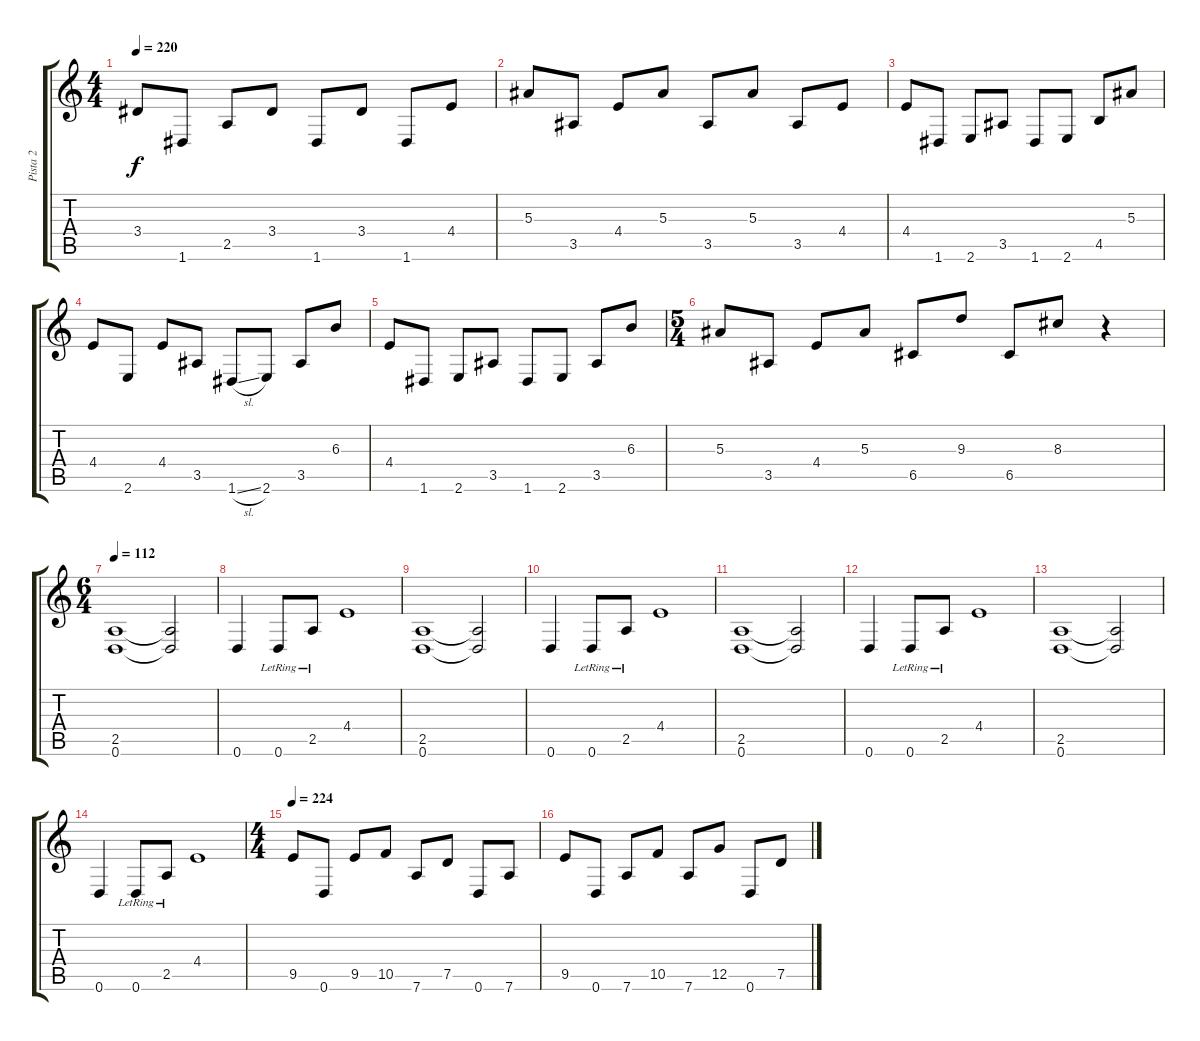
\track ("Pista 2" "Pista 2") {instrument distortionguitar}
\staff {score tabs}
\tuning (D4 A3 F3 C3 G2 D2) {hide}
\ts (4 4)
\tempo 220
\clef g2
\ks c
3.4.8{dy f} 1.6.8 2.5.8 3.4.8 1.6.8 3.4.8 1.6.8 4.4.8 |
5.3.8 3.5.8 4.4.8 5.3.8 3.5.8 5.3.8 3.5.8 4.4.8 |
4.4.8 1.6.8 2.6.8 3.5.8 1.6.8 2.6.8 4.5.8 5.3.8 |
4.4.8 2.6.8 4.4.8 3.5.8 1.6{sl}.8 2.6.8 3.5.8 6.3.8 |
4.4.8 1.6.8 2.6.8 3.5.8 1.6.8 2.6.8 3.5.8 6.3.8 |
\ts (5 4)
5.3.8 3.5.8 4.4.8 5.3.8 6.5.8 9.3.8 6.5.8 8.3.8 r.4 |
\ts (6 4)
\tempo 112
(2.5 0.6).1 (2.5{t} 0.6{t}).2 |
0.6.4 0.6{lr}.8 2.5{lr}.8 4.4.1 |
(2.5 0.6).1 (2.5{t} 0.6{t}).2 |
0.6.4 0.6{lr}.8 2.5{lr}.8 4.4.1 |
(2.5 0.6).1 (2.5{t} 0.6{t}).2 |
0.6.4 0.6{lr}.8 2.5{lr}.8 4.4.1 |
(2.5 0.6).1 (2.5{t} 0.6{t}).2 |
0.6.4 0.6{lr}.8 2.5{lr}.8 4.4.1 |
\ts (4 4)
\tempo 224
9.5.8 0.6.8 9.5.8 10.5.8 7.6.8 7.5.8 0.6.8 7.6.8 |
9.5.8 0.6.8 7.6.8 10.5.8 7.6.8 12.5.8 0.6.8 7.5{sl}.8
